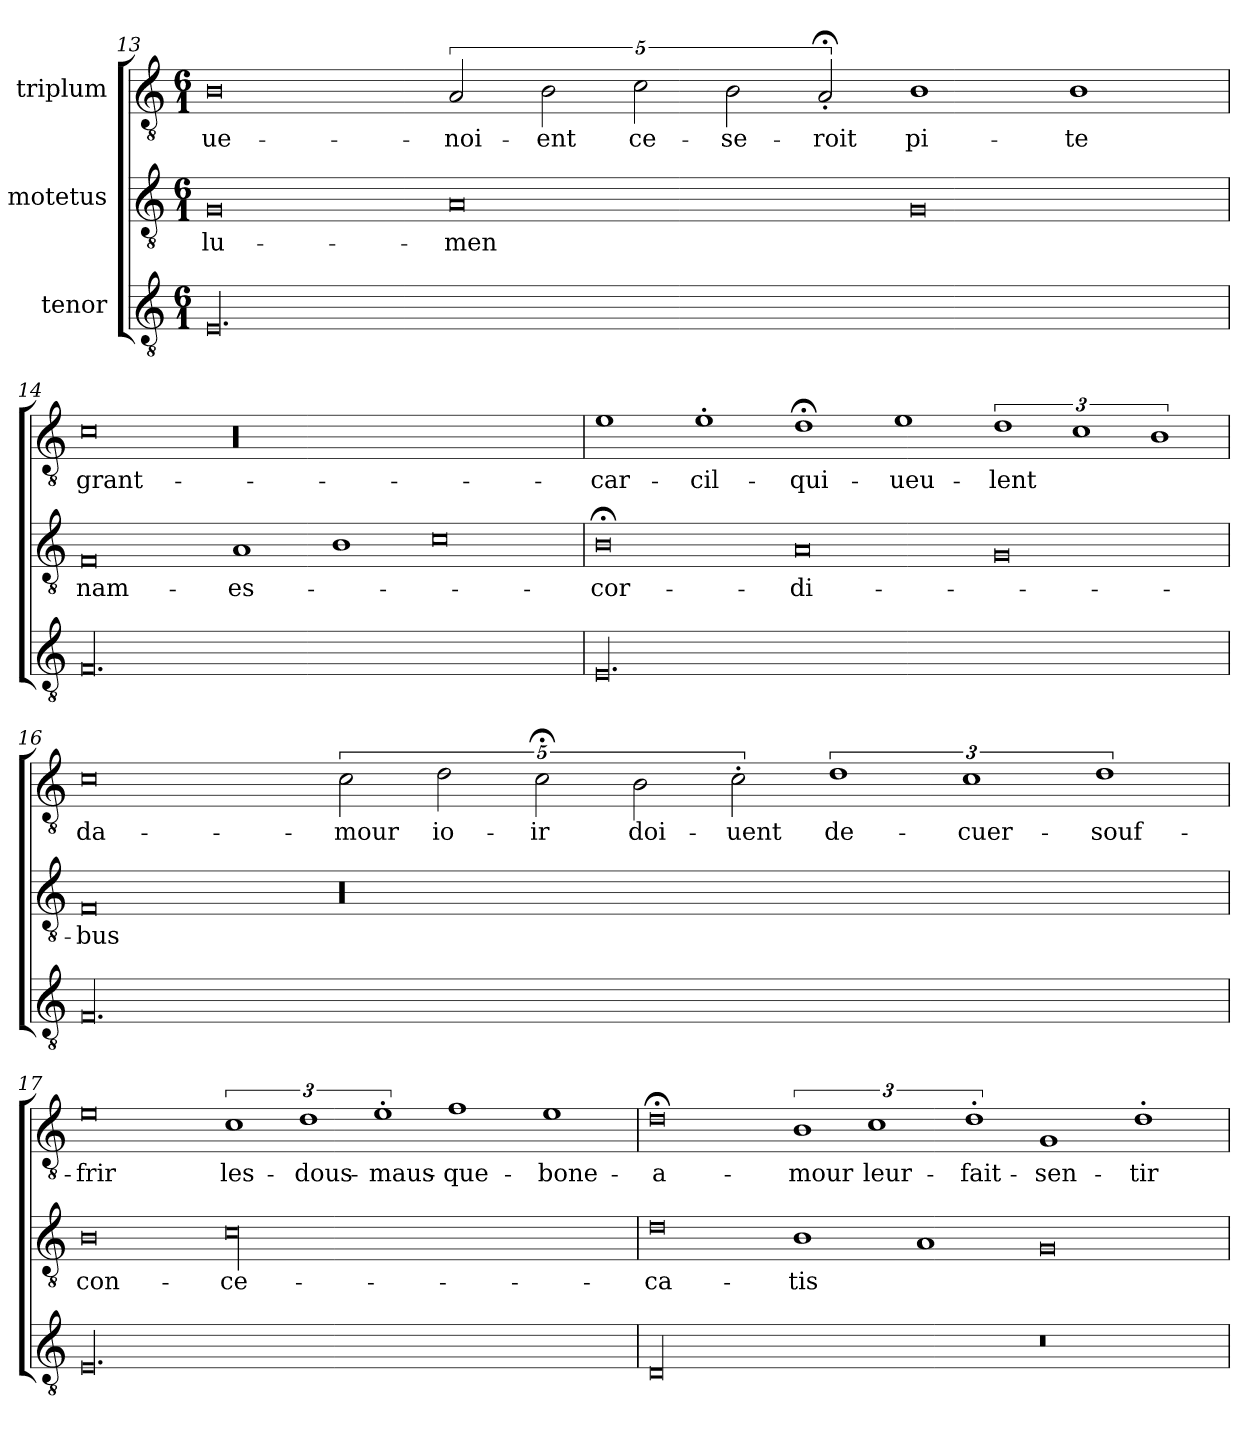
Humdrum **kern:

**kern	**kern	**text	**kern	**text
*part3	*part2	*part2	*part1	*part1
*staff3	*staff2	*staff2	*staff1	*staff1
*I"tenor	*I"motetus	*	*I"triplum	*
*clefGv2	*clefGv2	*	*clefGv2	*
*k[]	*k[]	*	*k[]	*
*C:	*C:	*	*C:	*
*M6/1	*M6/1	*	*M6/1	*
=13	=13	=13	=13	=13
00.E/	0G/	lu-	0B\	ue-
.	0A/	-men	5%2A/	-noi-
.	.	.	5%2B\	-ent
.	.	.	5%2c\	ce-
.	.	.	5%2B\	se-
.	.	.	5%2A;<'/	-roit
.	0G/	.	1B\	pi-
.	.	.	1B\	-te
=14	=14	=14	=14	=14
00.F/	0F/	nam-	0c\	grant-
.	1A/	es-	00r	.
.	1B\	.	.	.
.	0c\	.	.	.
=15	=15	=15	=15	=15
00.E/	0B;<\	cor-	1e\	car-
.	.	.	1e'\	cil-
.	0A/	-di-	1d;<\	qui-
.	.	.	1e\	ueu-
.	0G/	.	3%2d\	-lent
.	.	.	3%2c\	.
.	.	.	3%2B\	.
=16	=16	=16	=16	=16
00.F/	0F/	-bus	0c\	da-
.	00r	.	5%2c\	-mour
.	.	.	5%2d\	io-
.	.	.	5%2c;<\	-ir
.	.	.	5%2B\	doi-
.	.	.	5%2c'\	-uent
.	.	.	3%2d\	de-
.	.	.	3%2c\	cuer-
.	.	.	3%2d\	souf-
=17	=17	=17	=17	=17
00.E/	0B\	con-	0e\	-frir
.	00c\	-ce-	3%2c\	les-
.	.	.	3%2d\	dous-
.	.	.	3%2e'\	maus-
.	.	.	1f\	que-
.	.	.	1e\	bone-
=18	=18	=18	=18	=18
00D/	0d\	-ca-	0d;<\	a-
.	1B\	-tis	3%2B\	-mour
.	.	.	3%2c\	leur-
.	1A/	.	.	.
.	.	.	3%2d'\	fait-
0r	0G/	.	1G/	sen-
.	.	.	1d'\	-tir
=	=	=	=	=
*-	*-	*-	*-	*-
